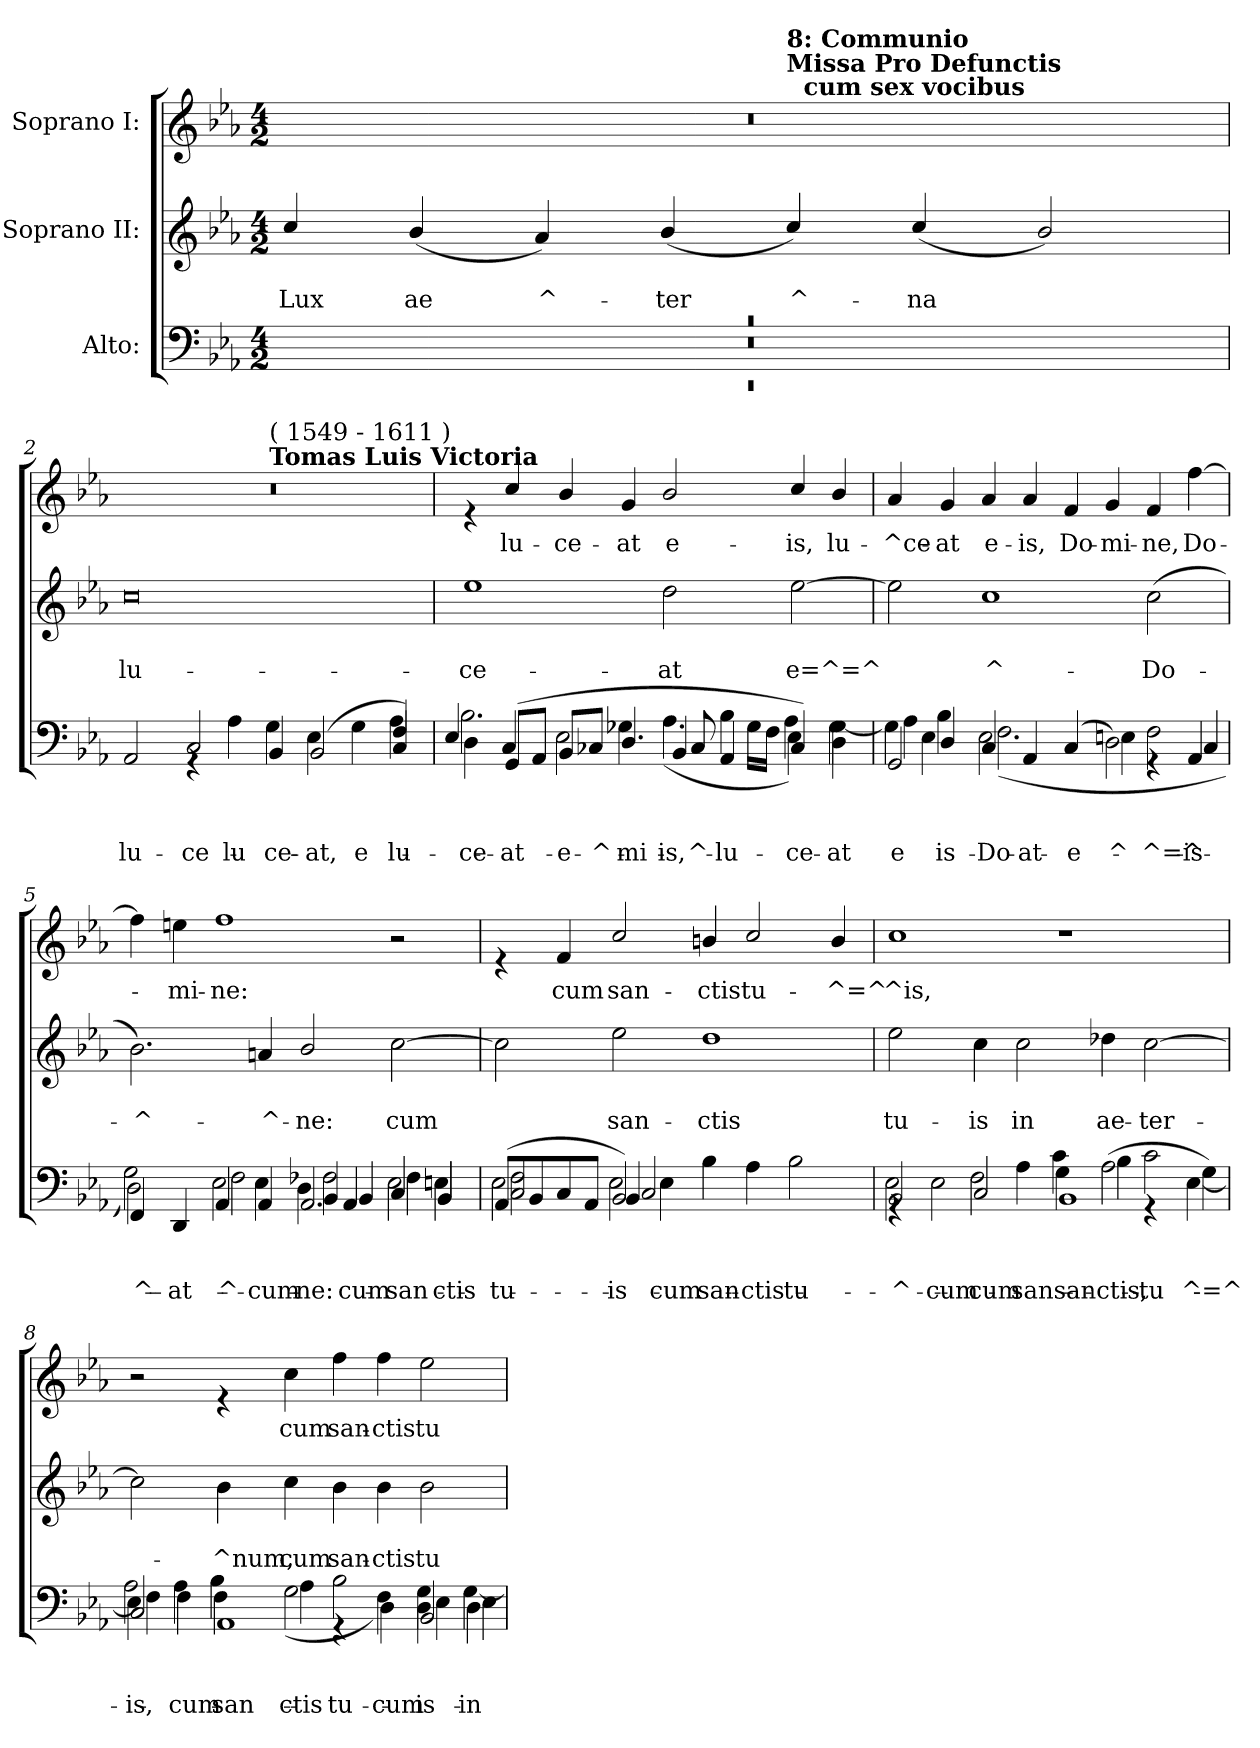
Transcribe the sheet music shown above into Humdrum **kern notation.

**kern	**text	**text	**text	**kern	**text	**text	**kern	**text
*part3	*part3	*part3	*part3	*part2	*part2	*part2	*part1	*part1
*staff3	*staff3	*staff3	*staff3	*staff2	*staff2	*staff2	*staff1	*staff1
*I"Alto:	*	*	*	*I"Soprano II:	*	*	*I"Soprano I:	*
*clefF4	*	*	*	*clefG2	*	*	*clefG2	*
*k[b-e-a-]	*	*	*	*k[b-e-a-]	*	*	*k[b-e-a-]	*
*E-:	*	*	*	*E-:	*	*	*E-:	*
*M4/2	*	*	*	*M4/2	*	*	*M4/2	*
=1	=1	=1	=1	=1	=1	=1	=1	=1
*^	*	*	*	*	*	*	*	*
*	*^	*	*	*	*	*	*	*	*
*	*	*^	*	*	*	*	*	*	*	*
!	!	!	!	!	!	!	!	!	!	!LO:TX:a:B:t=Editor&colon;  John Henry Fowler	!
!	!	!	!	!	!	!	!	!	!	!LO:TX:a:B:t=Revision&colon;  6-7-03	!
!LO:N:vis=1	!LO:N:vis=1	!LO:N:vis=1	!LO:N:vis=1	!	!	!	!	!	!LO:LY:b	!LO:N:vis=1	!
*	*	*	*	*	*	*	*	*	*	*^	*
0rc	0rEE	0r	0r	.	.	.	4cc/	.	Lux	0r	1ryy	.
!	!	!	!	!	!	!	!	!	!LO:LY:b	!	!	!
.	.	.	.	.	.	.	(<4b-/	.	ae	.	.	.
!	!	!	!	!	!	!	!	!	!LO:LY:b	!	!	!
.	.	.	.	.	.	.	4a-/)	.	^-	.	.	.
!	!	!	!	!	!	!	!	!	!LO:LY:b	!	!	!
.	.	.	.	.	.	.	(<4b-/	.	-ter	.	.	.
!	!	!	!	!	!	!	!	!	!	!	!LO:TX:a:B:t=Missa Pro Defunctis\n   cum sex vocibus	!
!	!	!	!	!	!	!	!	!	!	!	!LO:TX:a:B:t=8&colon; Communio	!
!	!	!	!	!	!	!	!	!	!LO:LY:b	!	!	!
.	.	.	.	.	.	.	4cc/)	.	^-	.	1ryy	.
!	!	!	!	!	!	!	!	!	!LO:LY:b	!	!	!
.	.	.	.	.	.	.	(<4cc/	.	-na	.	.	.
.	.	.	.	.	.	.	2b-/)	.	.	.	.	.
*v	*v	*v	*v	*	*	*	*	*	*	*	*	*
=2	=2	=2	=2	=2	=2	=2	=2	=2	=2
!	!	!	!LO:LY:b	!	!	!LO:LY:b	!LO:N:vis=1	!	!
*^	*	*	*	*	*	*	*	*	*
*	*^	*	*	*	*	*	*	*	*	*
2AA-/	2ryy	1..ryy	.	.	lu-	0cc	.	lu-	0r	1ryy	.
!	!	!	!	!	!LO:LY:b	!	!	!	!	!	!
2C/	4rGG	.	.	.	-ce-	.	.	.	.	.	.
!	!	!	!	!	!LO:LY:b	!	!	!	!	!	!
.	4A-\	.	.	.	lu-	.	.	.	.	.	.
!	!	!	!	!	!	!	!	!	!	!LO:TX:a:B:t=Tomas Luis Victoria	!
!	!	!	!	!	!	!	!	!	!	!LO:TX:a:t=( 1549 - 1611 )	!
!	!	!	!	!	!LO:LY:b	!	!	!	!	!	!
!	!	!	!	!	!LO:LY:b	!	!	!	!	!	!
4BB-/	4G\	.	.	.	-ce-	.	.	.	.	1ryy	.
!	!	!	!	!	!LO:LY:b	!	!	!	!	!	!
!	!	!	!	!	!LO:LY:b	!	!	!	!	!	!
(<2BB-/	4E-\	.	.	.	-at,	.	.	.	.	.	.
!	!	!	!	!	!LO:LY:b	!	!	!	!	!	!
.	4G\	.	.	.	e-	.	.	.	.	.	.
!	!	!	!	!	!LO:LY:b	!	!	!	!	!	!
!	!	!	!	!	!LO:LY:b	!	!	!	!	!	!
!	!	!	!	!	!LO:LY:b	!	!	!	!	!	!
4C/)	4A-\	4F/	.	.	lu-	.	.	.	.	.	.
!!LO:LB:g=z
=3	=3	=3	=3	=3	=3	=3	=3	=3	=3	=3	=3
!	!	!	!	!	!LO:LY:b	!	!	!	!	!	!
!	!	!	!	!	!LO:LY:b	!	!	!	!	!	!
!	!	!	!	!	!LO:LY:b	!	!	!LO:LY:b	!	!	!
*	*	*	*	*	*	*	*	*	*v	*v	*
4D\	2.B-\	4E-/	.	.	ce-	1ee-	.	-ce-	4re	.
!	!	!	!	!	!LO:LY:b	!	!	!	!	!
!	!	!	!	!	!LO:LY:b	!	!	!	!	!LO:LY:b
(<8GG/L	.	4C/	.	.	-at	.	.	.	4cc/	lu-
8AA-/J	.	.	.	.	.	.	.	.	.	.
!	!	!	!	!	!LO:LY:b	!	!	!	!	!
!	!	!	!	!	!LO:LY:b	!	!	!	!	!LO:LY:b
8BB-/L	.	2E-\	.	.	e-	.	.	.	4b-/	-ce-
!	!	!	!	!	!LO:LY:b	!	!	!	!	!
8C-X/J	.	.	.	.	-^	.	.	.	.	.
!	!	!	!	!	!LO:LY:b	!	!	!	!	!
!	!	!	!	!	!LO:LY:b	!	!	!	!	!LO:LY:b
4.D/	4G-X\	.	.	.	-mi-	.	.	.	4g/	-at
!	!	!	!	!	!LO:LY:b	!	!	!	!	!
!	!	!	!	!	!LO:LY:b	!	!	!LO:LY:b	!	!LO:LY:b
.	(>4.A-\	4BB-/	.	.	-is,	2dd\	.	-at	2b-/	e-
!	!	!	!	!	!LO:LY:b	!	!	!	!	!
8C-/	.	.	.	.	-^-	.	.	.	.	.
!	!	!	!	!	!LO:LY:b	!	!	!	!	!
!	!	!	!	!	!LO:LY:b	!	!	!	!	!
4AA-/	.	4B-\	.	.	lu-	.	.	.	.	.
.	16G-\LL	.	.	.	.	.	.	.	.	.
.	16F\JJ	.	.	.	.	.	.	.	.	.
!	!	!	!	!	!LO:LY:b	!	!	!	!	!
!	!	!	!	!	!LO:LY:b	!	!	!LO:LY:b	!	!LO:LY:b
4C-/)	4E-\)	4A-\	.	.	-ce-	[>2ee-\	.	e=^=^	4cc/	-is,
!	!	!	!	!	!LO:LY:b	!	!	!	!	!
!	!	!	!	!	!LO:LY:b	!	!	!	!	!
!	!	!	!	!	!LO:LY:b	!	!	!	!	!LO:LY:b
4D\	[>4G-\	4G-\	.	.	-at	.	.	.	4b-/	lu-
!!LO:LB:g=z
=4	=4	=4	=4	=4	=4	=4	=4	=4	=4	=4
!	!	!	!	!	!LO:LY:b	!	!	!	!	!
*	*	*^	*	*	*	*	*	*	*	*
!	!	!	!	!	!	!LO:LY:b	!	!	!	!	!LO:LY:b
2GG/	4ryy	4G-\]	4A-\	.	.	e-	2ee-\]	.	.	4a-/	-^ce-
!	!	!	!	!	!	!LO:LY:b	!	!	!	!	!
!	!	!	!	!	!	!LO:LY:b	!	!	!	!	!
!	!	!	!	!	!	!LO:LY:b	!	!	!	!	!LO:LY:b
.	4D/	4B-\	4E-\	.	.	-is	.	.	.	4g/	-at
!	!	!	!	!	!	!LO:LY:b	!	!	!	!	!
!	!	!	!	!	!	!LO:LY:b	!	!	!	!	!
!	!	!	!	!	!	!LO:LY:b	!	!	!LO:LY:b	!	!LO:LY:b
1ryy	4C/	2E-\	(>2.F\	.	.	Do-	1cc	.	^-	4a-/	e-
!	!	!	!	!	!	!LO:LY:b	!	!	!	!	!LO:LY:b
.	4AA-/	.	.	.	.	-at	.	.	.	4a-/	-is,
!	!	!	!	!	!	!LO:LY:b	!	!	!	!	!LO:LY:b
.	(<4C/	1ryy	.	.	.	e	.	.	.	4f/	Do-
!	!	!	!	!	!	!LO:LY:b	!	!	!	!	!
!	!	!	!	!	!	!LO:LY:b	!	!	!	!	!LO:LY:b
.	2D\)	.	4En\	.	.	-^-	.	.	.	4g/	-mi-
!	!	!	!	!	!	!LO:LY:b	!	!	!LO:LY:b	!	!LO:LY:b
4rGG	.	.	2F\	.	.	-^=^-	(>2cc\	.	-Do-	4f/	-ne,
!	!	!	!	!	!	!LO:LY:b	!	!	!	!	!
!	!	!	!	!	!	!LO:LY:b	!	!	!	!	!LO:LY:b
4AA-/	4C/	.	.	.	.	-is	.	.	.	[>4ff\	Do-
=5	=5	=5	=5	=5	=5	=5	=5	=5	=5	=5	=5
!	!	!	!	!	!	!LO:LY:b	!	!	!	!	!
!	!	!	!	!	!	!LO:LY:b	!	!	!	!	!
!	!	!	!	!	!	!LO:LY:b	!	!	!LO:LY:b	!	!
4FF/	2D\	2.ryy	2G\)	.	.	^-	2.b-\)	.	-^-	4ff\]	.
!	!	!	!	!	!	!LO:LY:b	!	!	!	!	!LO:LY:b
4DD/	.	.	.	.	.	-at	.	.	.	4een\	-mi-
!	!	!	!	!	!	!LO:LY:b	!	!	!	!	!
!	!	!	!	!	!	!LO:LY:b	!	!	!	!	!
!	!	!	!	!	!	!LO:LY:b	!	!	!	!	!LO:LY:b
4AA-/	2E-\	.	2F\	.	.	-^-	.	.	.	1ff	-ne:
!	!	!	!	!	!	!LO:LY:b	!	!	!	!	!
!	!	!	!	!	!	!LO:LY:b	!	!	!LO:LY:b	!	!
4AA-/	.	4E-\	.	.	.	cum	4an/	.	-^-	.	.
!	!	!	!	!	!	!LO:LY:b	!	!	!	!	!
!	!	!	!	!	!	!LO:LY:b	!	!	!	!	!
!	!	!	!	!	!	!LO:LY:b	!	!	!	!	!
!	!	!	!	!	!	!LO:LY:b	!	!	!LO:LY:b	!	!
2.AA-/	4D\	2F-X\	4BB-/	.	.	-ne:	2b-/	.	-ne:	.	.
!	!	!	!	!	!	!LO:LY:b	!	!	!	!	!
!	!	!	!	!	!	!LO:LY:b	!	!	!	!	!
.	4AA-/	.	4BB-/	.	.	cum	.	.	.	.	.
!	!	!	!	!	!	!LO:LY:b	!	!	!	!	!
!	!	!	!	!	!	!LO:LY:b	!	!	!	!	!
!	!	!	!	!	!	!LO:LY:b	!	!	!LO:LY:b	!	!
.	4C/	2E-\	4F-\	.	.	san-	[>2cc\	.	cum	2r	.
!	!	!	!	!	!	!LO:LY:b	!	!	!	!	!
!	!	!	!	!	!	!LO:LY:b	!	!	!	!	!
!	!	!	!	!	!	!LO:LY:b	!	!	!	!	!
4BB-/	4BB-/	.	4En\	.	.	-ctis	.	.	.	.	.
!!LO:LB:g=z
=6	=6	=6	=6	=6	=6	=6	=6	=6	=6	=6	=6
!	!	!	!	!	!	!LO:LY:b	!	!	!	!	!
!	!	!	!	!	!	!LO:LY:b	!	!	!	!	!
!	!	!	!	!	!	!LO:LY:b	!	!	!	!	!
!	!	!	!	!	!	!LO:LY:b	!	!	!	!	!
(<8AA-/L	2C/	2E-\	2F\	.	.	tu-	2cc\]	.	.	4re	.
8BB-/	.	.	.	.	.	.	.	.	.	.	.
!	!	!	!	!	!	!	!	!	!	!	!LO:LY:b
8C/	.	.	.	.	.	.	.	.	.	4f/	cum
8AA-/J	.	.	.	.	.	.	.	.	.	.	.
!	!	!	!	!	!	!LO:LY:b	!	!	!	!	!
!	!	!	!	!	!	!LO:LY:b	!	!	!	!	!
!	!	!	!	!	!	!LO:LY:b	!	!	!LO:LY:b	!	!LO:LY:b
2BB-/)	4BB-/	2E-\	2C/	.	.	-is	2ee-\	.	san-	2cc/	san-
!	!	!	!	!	!	!LO:LY:b	!	!	!	!	!
.	4E-\	.	.	.	.	cum	.	.	.	.	.
!	!	!	!	!	!	!LO:LY:b	!	!	!LO:LY:b	!	!LO:LY:b
1ryy	4B-\	1ryy	1ryy	.	.	san-	1dd	.	-ctis	4bn/	-ctis
!	!	!	!	!	!	!LO:LY:b	!	!	!	!	!LO:LY:b
.	4A-\	.	.	.	.	-ctis	.	.	.	2cc/	tu-
!	!	!	!	!	!	!LO:LY:b	!	!	!	!	!
.	2B-\	.	.	.	.	tu-	.	.	.	.	.
!	!	!	!	!	!	!	!	!	!	!	!LO:LY:b
.	.	.	.	.	.	.	.	.	.	4b/	-^=^
!!LO:PB:g=z
=7	=7	=7	=7	=7	=7	=7	=7	=7	=7	=7	=7
!	!	!	!	!	!	!LO:LY:b	!	!	!	!	!
!	!	!	!	!	!	!LO:LY:b	!	!	!LO:LY:b	!	!LO:LY:b
2BB-/	2E-\	4rGG	2ryy	.	.	^-	2ee-\	.	tu-	1cc	^is,
!	!	!	!	!	!	!LO:LY:b	!	!	!	!	!
.	.	2E-\	.	.	.	cum	.	.	.	.	.
!	!	!	!	!	!	!LO:LY:b	!	!	!	!	!
!	!	!	!	!	!	!LO:LY:b	!	!	!LO:LY:b	!	!
2C/	1ryy	.	2F\	.	.	cum	4cc\	.	-is	.	.
!	!	!	!	!	!	!LO:LY:b	!	!	!LO:LY:b	!	!
.	.	4A-\	.	.	.	san-	2cc\	.	in	.	.
!	!	!	!	!	!	!LO:LY:b	!	!	!	!	!
!	!	!	!	!	!	!LO:LY:b	!	!	!	!	!
!	!	!	!	!	!	!LO:LY:b	!	!	!	!	!
1BB-	.	4G\	4c\	.	.	san-	.	.	.	1r	.
!	!	!	!	!	!	!LO:LY:b	!	!	!	!	!
!	!	!	!	!	!	!LO:LY:b	!	!	!LO:LY:b	!	!
.	.	(>2A-\	4B-\	.	.	-ctis,	4dd-X\	.	ae-	.	.
!	!	!	!	!	!	!LO:LY:b	!	!	!LO:LY:b	!	!
.	4rGG	.	2c\	.	.	tu-	[>2cc\	.	-ter-	.	.
!	!	!	!	!	!	!LO:LY:b	!	!	!	!	!
!	!	!	!	!	!	!LO:LY:b	!	!	!	!	!
.	[>4E-\	4G\)	.	.	.	^=^	.	.	.	.	.
=8	=8	=8	=8	=8	=8	=8	=8	=8	=8	=8	=8
!	!	!	!	!	!	!LO:LY:b	!	!	!	!	!
!	!	!	!	!	!	!LO:LY:b	!	!	!	!	!
!	!	!	!	!	!	!LO:LY:b	!	!	!	!	!
2C/	4E-\]	2A-\	4F\	.	.	is,	2cc\]	.	.	2r	.
!	!	!	!	!	!	!LO:LY:b	!	!	!	!	!
!	!	!	!	!	!	!LO:LY:b	!	!	!	!	!
.	4A-\	.	4F\	.	.	cum	.	.	.	.	.
!	!	!	!	!	!	!LO:LY:b	!	!	!	!	!
!	!	!	!	!	!	!LO:LY:b	!	!	!	!	!
!	!	!	!	!	!	!LO:LY:b	!	!	!LO:LY:b	!	!
1AA-	4F\	2ryy	4B-\	.	.	san-	4b-\	.	-^num,	4re	.
!	!	!	!	!	!	!LO:LY:b	!	!	!	!	!
!	!	!	!	!	!	!LO:LY:b	!	!	!LO:LY:b	!	!LO:LY:b
.	(>2G\	.	4A-\	.	.	-ctis	4cc\	.	cum	4cc\	cum
!	!	!	!	!	!	!LO:LY:b	!	!	!LO:LY:b	!	!LO:LY:b
.	.	4rGG	2B-\	.	.	tu-	4b-\	.	san-	4ff\	san-
!	!	!	!	!	!	!LO:LY:b	!	!	!	!	!
!	!	!	!	!	!	!LO:LY:b	!	!	!LO:LY:b	!	!LO:LY:b
.	4F\)	4D\	.	.	.	cum	4b-\	.	-ctis	4ff\	-ctis
!	!	!	!	!	!	!LO:LY:b	!	!	!	!	!
!	!	!	!	!	!	!LO:LY:b	!	!	!	!	!
!	!	!	!	!	!	!LO:LY:b	!	!	!	!	!
!	!	!	!	!	!	!LO:LY:b	!	!	!LO:LY:b	!	!LO:LY:b
2BB-/	4G\	4D\	4E-\	.	.	-is	2b-\	.	tu-	2ee-\	tu-
!	!	!	!	!	!	!LO:LY:b	!	!	!	!	!
!	!	!	!	!	!	!LO:LY:b	!	!	!	!	!
!	!	!	!	!	!	!LO:LY:b	!	!	!	!	!
.	[>4G\	4D\	4E-\	.	.	in	.	.	.	.	.
*v	*v	*v	*v	*	*	*	*	*	*	*	*
=	=	=	=	=	=	=	=	=
*-	*-	*-	*-	*-	*-	*-	*-	*-
